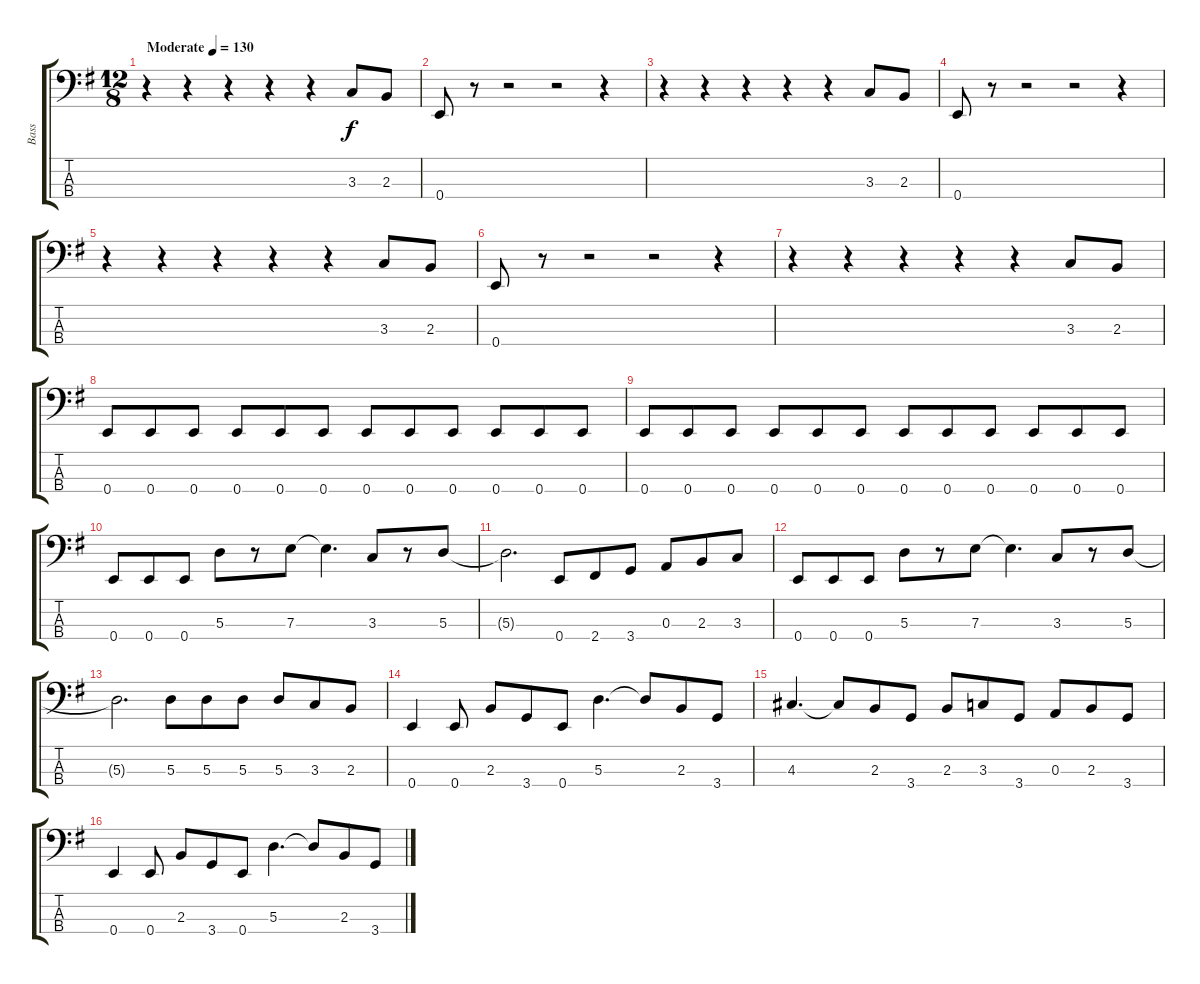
\track ("Bass" "Bass") {instrument electricbasspick}
\staff {score tabs}
\tuning (G2 D2 A1 E1) {hide}
\ts (12 8)
\tempo (130 "Moderate")
\clef f4
\ks g
r.4{dy f instrument electricbasspick} r.4 r.4 r.4 r.4 3.3.8 2.3.8 |
0.4.8 r.8 r.2 r.2 r.4 |
r.4 r.4 r.4 r.4 r.4 3.3.8 2.3.8 |
0.4.8 r.8 r.2 r.2 r.4 |
r.4 r.4 r.4 r.4 r.4 3.3.8 2.3.8 |
0.4.8 r.8 r.2 r.2 r.4 |
r.4 r.4 r.4 r.4 r.4 3.3.8 2.3.8 |
0.4.8 0.4.8 0.4.8 0.4.8 0.4.8 0.4.8 0.4.8 0.4.8 0.4.8 0.4.8 0.4.8 0.4.8 |
0.4.8 0.4.8 0.4.8 0.4.8 0.4.8 0.4.8 0.4.8 0.4.8 0.4.8 0.4.8 0.4.8 0.4.8 |
0.4.8 0.4.8 0.4.8 5.3.8 r.8 7.3.8 7.3{t}.4{d} 3.3.8 r.8 5.3.8 |
5.3{t}.2{d} 0.4.8 2.4.8 3.4.8 0.3.8 2.3.8 3.3.8 |
0.4.8 0.4.8 0.4.8 5.3.8 r.8 7.3.8 7.3{t}.4{d} 3.3.8 r.8 5.3.8 |
5.3{t}.2{d} 5.3.8 5.3.8 5.3.8 5.3.8 3.3.8 2.3.8 |
0.4.4 0.4.8 2.3.8 3.4.8 0.4.8 5.3.4{d} 5.3{t}.8 2.3.8 3.4.8 |
4.3.4{d} 4.3{t}.8 2.3.8 3.4.8 2.3.8 3.3.8 3.4.8 0.3.8 2.3.8 3.4.8 |
0.4.4 0.4.8 2.3.8 3.4.8 0.4.8 5.3.4{d} 5.3{t}.8 2.3.8 3.4.8
